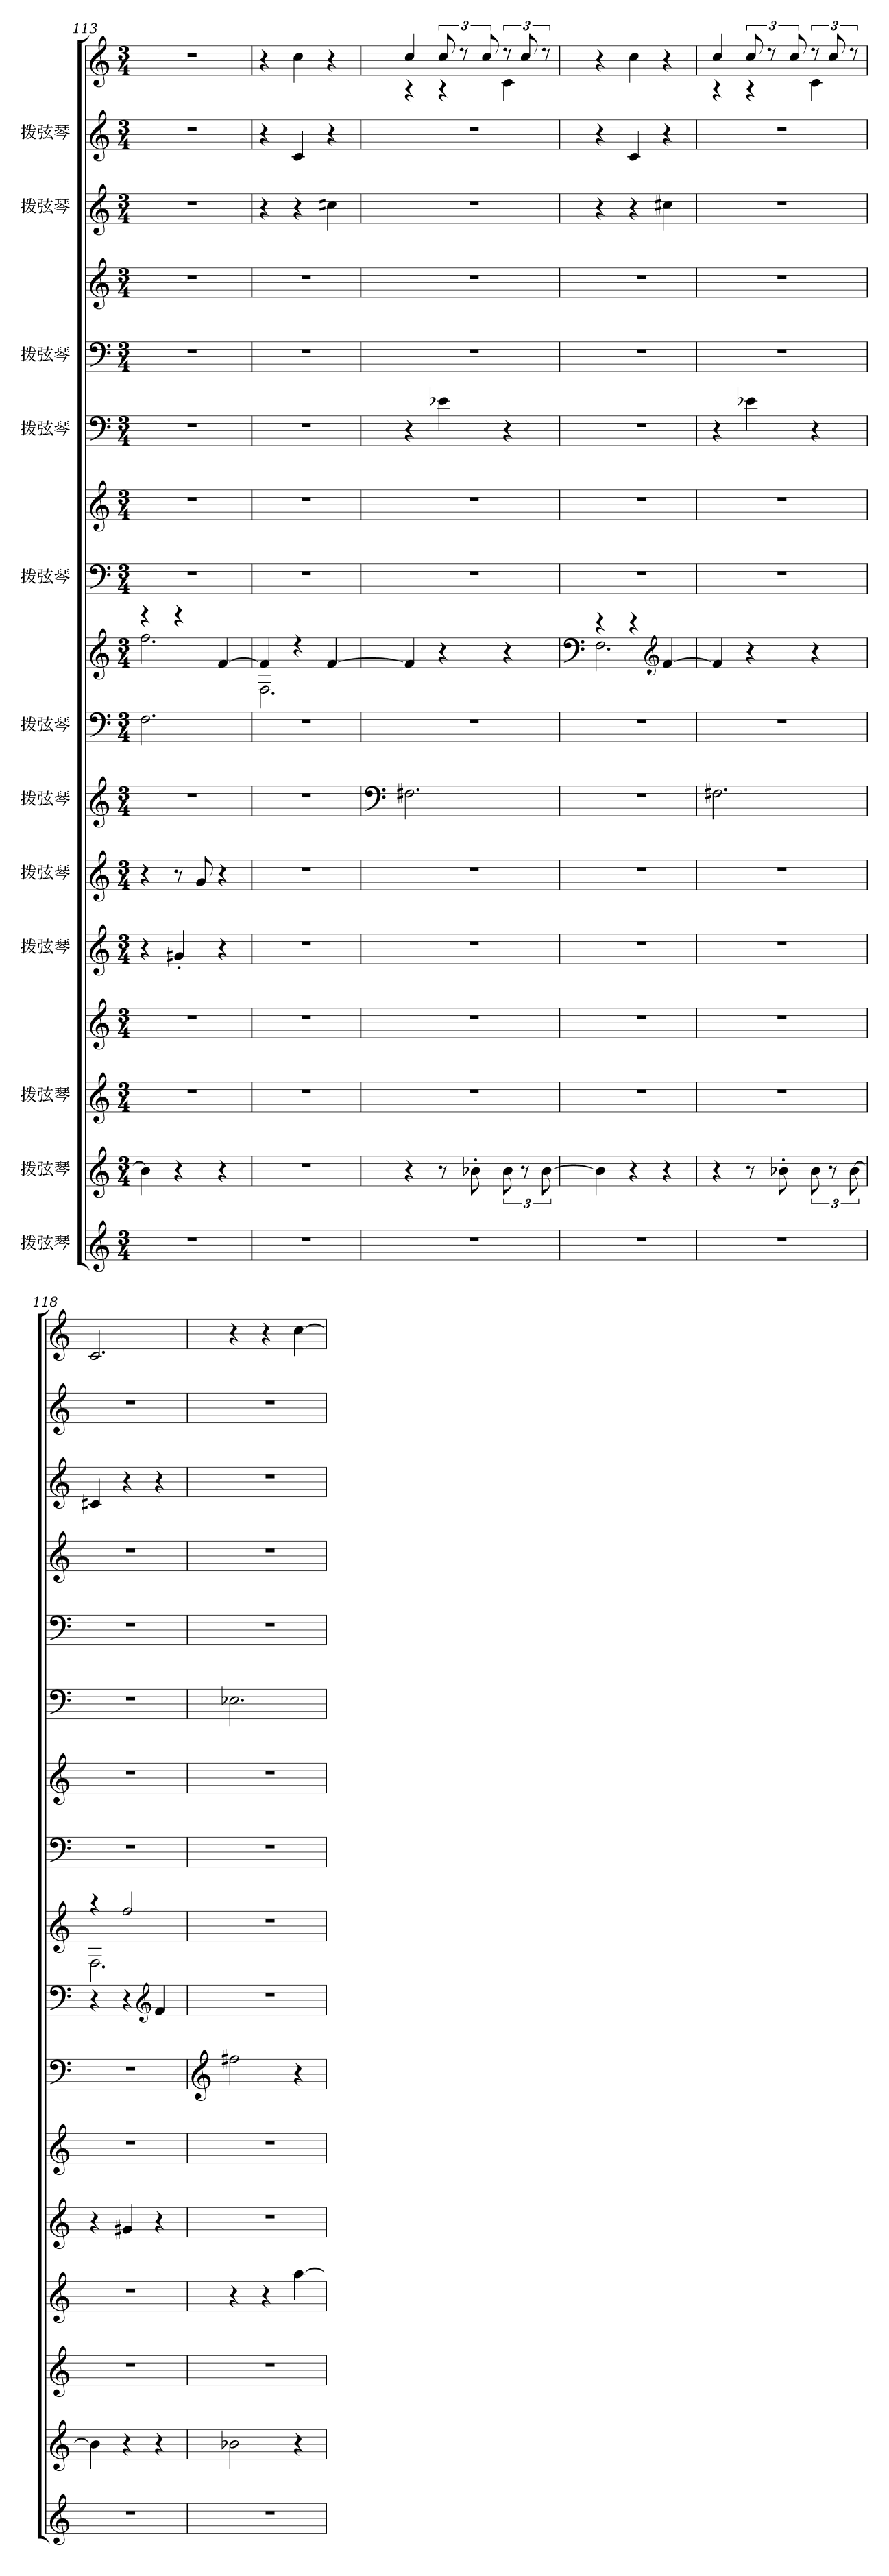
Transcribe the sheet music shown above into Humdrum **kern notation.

**kern	**kern	**kern	**kern	**kern	**kern	**kern	**kern	**kern	**kern	**kern	**kern	**kern	**kern	**kern	**kern	**kern
*part12	*part11	*part10	*part10	*part9	*part8	*part7	*part6	*part6	*part5	*part5	*part4	*part3	*part3	*part2	*part1	*part1
*staff17	*staff16	*staff15	*staff14	*staff13	*staff12	*staff11	*staff10	*staff9	*staff8	*staff7	*staff6	*staff5	*staff4	*staff3	*staff2	*staff1
*I"拨弦琴	*I"拨弦琴	*I"拨弦琴	*	*I"拨弦琴	*I"拨弦琴	*I"拨弦琴	*I"拨弦琴	*	*I"拨弦琴	*	*I"拨弦琴	*I"拨弦琴	*	*I"拨弦琴	*I"拨弦琴	*
*clefG2	*clefG2	*clefG2	*clefG2	*clefG2	*clefG2	*clefG2	*clefF4	*clefG2	*clefF4	*clefG2	*clefF4	*clefF4	*clefG2	*clefG2	*clefG2	*clefG2
*k[]	*k[]	*k[]	*k[]	*k[]	*k[]	*k[]	*k[]	*k[]	*k[]	*k[]	*k[]	*k[]	*k[]	*k[]	*k[]	*k[]
*M3/4	*M3/4	*M3/4	*M3/4	*M3/4	*M3/4	*M3/4	*M3/4	*M3/4	*M3/4	*M3/4	*M3/4	*M3/4	*M3/4	*M3/4	*M3/4	*M3/4
=113	=113	=113	=113	=113	=113	=113	=113	=113	=113	=113	=113	=113	=113	=113	=113	=113
*	*	*	*	*	*	*	*	*^	*	*	*	*	*	*	*	*
2.r	4b-\]	2.r	2.r	4r	4r	2.r	2.F\	4r	2.ff\	2.r	2.r	2.r	2.r	2.r	2.r	2.r	2.r
.	4r	.	.	4g#X'/	8r	.	.	4r	.	.	.	.	.	.	.	.	.
.	.	.	.	.	8g/	.	.	.	.	.	.	.	.	.	.	.	.
.	4r	.	.	4r	4r	.	.	[4f/	.	.	.	.	.	.	.	.	.
=114	=114	=114	=114	=114	=114	=114	=114	=114	=114	=114	=114	=114	=114	=114	=114	=114	=114
2.r	2.r	2.r	2.r	2.r	2.r	2.r	2.r	4f/]	2.F\	2.r	2.r	2.r	2.r	2.r	4r	4r	4r
.	.	.	.	.	.	.	.	4r	.	.	.	.	.	.	4r	4c/	4cc\
.	.	.	.	.	.	.	.	[4f/	.	.	.	.	.	.	4cc#X\	4r	4r
*	*	*	*	*	*	*	*	*v	*v	*	*	*	*	*	*	*	*
!!LO:PB:g=z
=115	=115	=115	=115	=115	=115	=115	=115	=115	=115	=115	=115	=115	=115	=115	=115	=115
*	*	*	*	*	*	*clefF4	*	*	*	*	*	*	*	*	*	*
*	*	*	*	*	*	*	*	*	*	*	*	*	*	*	*	*^
2.r	4r	2.r	2.r	2.r	2.r	2.F#X\	2.r	4f/]	2.r	2.r	4r	2.r	2.r	2.r	2.r	4cc/	4r
.	8r	.	.	.	.	.	.	4r	.	.	4e-X\	.	.	.	.	12cc/	4r
.	.	.	.	.	.	.	.	.	.	.	.	.	.	.	.	12r	.
.	8b-X'\	.	.	.	.	.	.	.	.	.	.	.	.	.	.	.	.
.	.	.	.	.	.	.	.	.	.	.	.	.	.	.	.	12cc/	.
.	12b-\	.	.	.	.	.	.	4r	.	.	4r	.	.	.	.	12r	4c\
.	12r	.	.	.	.	.	.	.	.	.	.	.	.	.	.	12cc/	.
.	[12b-\	.	.	.	.	.	.	.	.	.	.	.	.	.	.	12r	.
*	*	*	*	*	*	*	*	*	*	*	*	*	*	*	*	*v	*v
=116	=116	=116	=116	=116	=116	=116	=116	=116	=116	=116	=116	=116	=116	=116	=116	=116
*	*	*	*	*	*	*	*	*clefF4	*	*	*	*	*	*	*	*
*	*	*	*	*	*	*	*	*^	*	*	*	*	*	*	*	*
2.r	4b-\]	2.r	2.r	2.r	2.r	2.r	2.r	4r	2.F\	2.r	2.r	2.r	2.r	2.r	4r	4r	4r
.	4r	.	.	.	.	.	.	4r	.	.	.	.	.	.	4r	4c/	4cc\
*	*	*	*	*	*	*	*	*clefG2	*	*	*	*	*	*	*	*	*
.	4r	.	.	.	.	.	.	[4f/	.	.	.	.	.	.	4cc#X\	4r	4r
*	*	*	*	*	*	*	*	*v	*v	*	*	*	*	*	*	*	*
=117	=117	=117	=117	=117	=117	=117	=117	=117	=117	=117	=117	=117	=117	=117	=117	=117
*	*	*	*	*	*	*	*	*	*	*	*	*	*	*	*	*^
2.r	4r	2.r	2.r	2.r	2.r	2.F#X\	2.r	4f/]	2.r	2.r	4r	2.r	2.r	2.r	2.r	4cc/	4r
.	8r	.	.	.	.	.	.	4r	.	.	4e-X\	.	.	.	.	12cc/	4r
.	.	.	.	.	.	.	.	.	.	.	.	.	.	.	.	12r	.
.	8b-X'\	.	.	.	.	.	.	.	.	.	.	.	.	.	.	.	.
.	.	.	.	.	.	.	.	.	.	.	.	.	.	.	.	12cc/	.
.	12b-\	.	.	.	.	.	.	4r	.	.	4r	.	.	.	.	12r	4c\
.	12r	.	.	.	.	.	.	.	.	.	.	.	.	.	.	12cc/	.
.	[12b-\	.	.	.	.	.	.	.	.	.	.	.	.	.	.	12r	.
*	*	*	*	*	*	*	*	*	*	*	*	*	*	*	*	*v	*v
=118	=118	=118	=118	=118	=118	=118	=118	=118	=118	=118	=118	=118	=118	=118	=118	=118
*	*	*	*	*	*	*	*	*^	*	*	*	*	*	*	*	*
2.r	4b-\]	2.r	2.r	4r	2.r	2.r	4r	4r	2.F\	2.r	2.r	2.r	2.r	2.r	4c#X/	2.r	2.c/
.	4r	.	.	4g#X/	.	.	4r	2ff/	.	.	.	.	.	.	4r	.	.
*	*	*	*	*	*	*	*clefG2	*	*	*	*	*	*	*	*	*	*
.	4r	.	.	4r	.	.	4f/	.	.	.	.	.	.	.	4r	.	.
*	*	*	*	*	*	*	*	*v	*v	*	*	*	*	*	*	*	*
=119	=119	=119	=119	=119	=119	=119	=119	=119	=119	=119	=119	=119	=119	=119	=119	=119
*	*	*	*	*	*	*clefG2	*	*	*	*	*	*	*	*	*	*
2.r	2b-X\	2.r	4r	2.r	2.r	2ff#X\	2.r	2.r	2.r	2.r	2.E-X\	2.r	2.r	2.r	2.r	4r
.	.	.	4r	.	.	.	.	.	.	.	.	.	.	.	.	4r
.	4r	.	[4aa\	.	.	4r	.	.	.	.	.	.	.	.	.	[4cc\
=	=	=	=	=	=	=	=	=	=	=	=	=	=	=	=	=
*-	*-	*-	*-	*-	*-	*-	*-	*-	*-	*-	*-	*-	*-	*-	*-	*-
